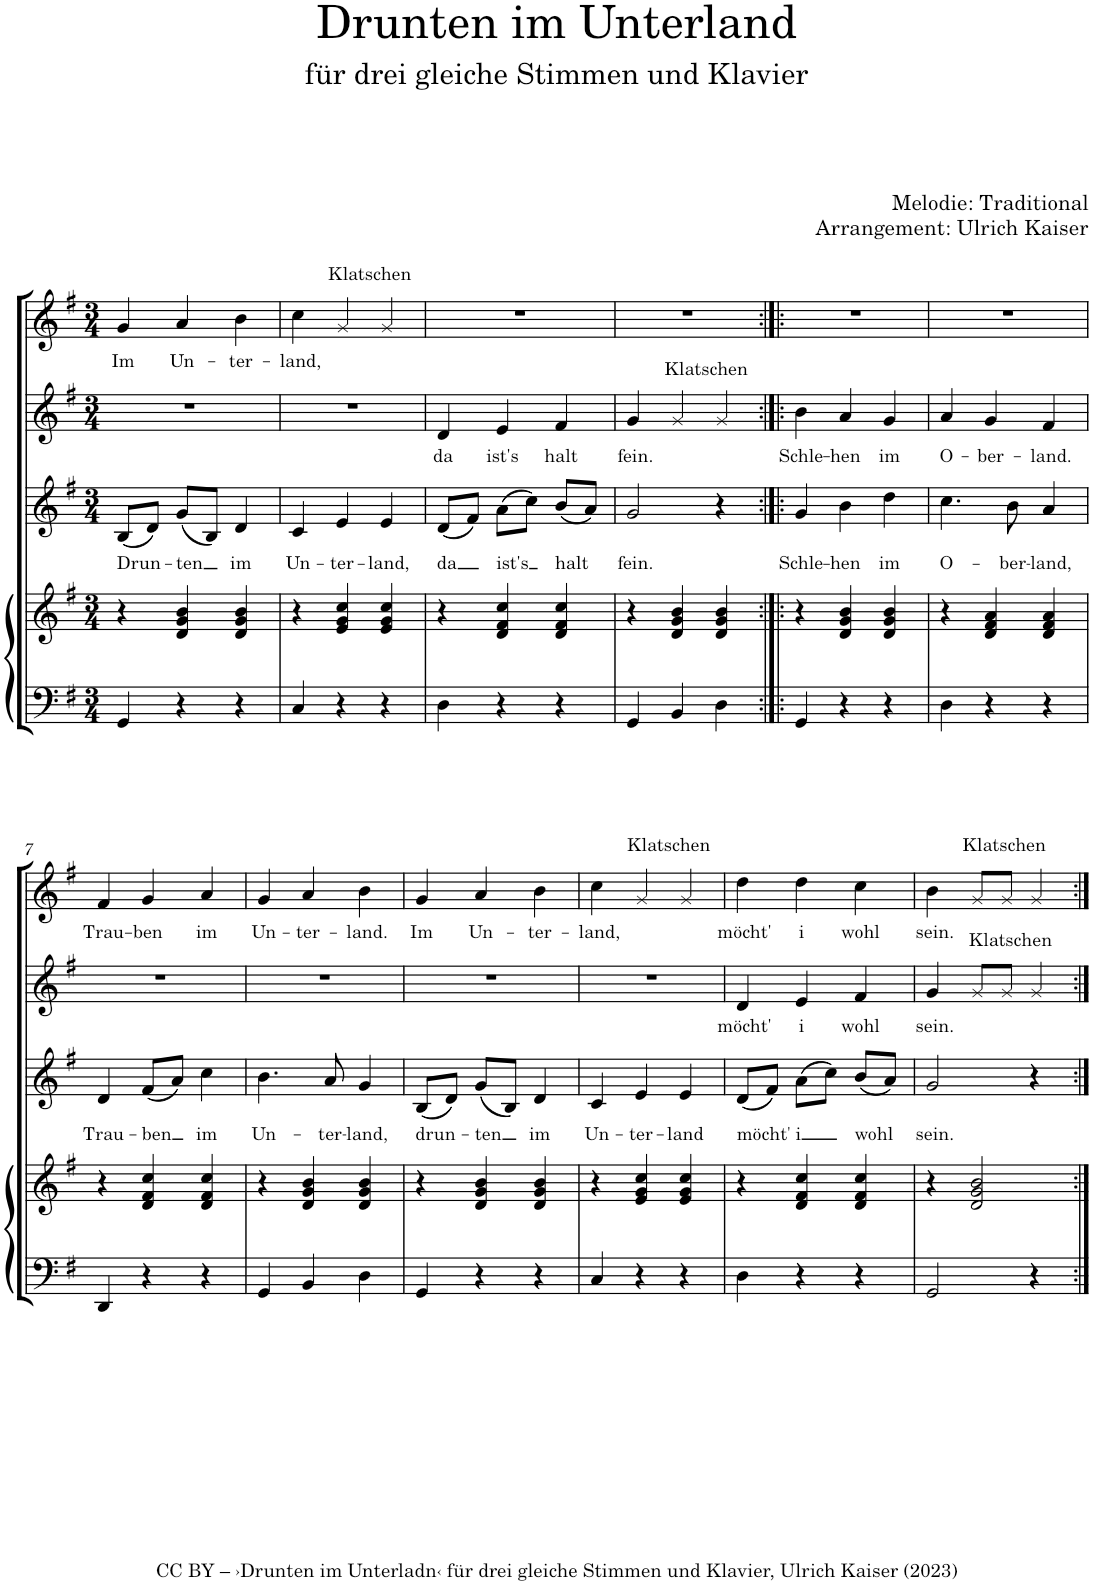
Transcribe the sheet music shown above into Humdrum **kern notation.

**kern	**kern	**kern	**text	**kern	**text	**kern	**text
*part4	*part4	*part3	*part3	*part2	*part2	*part1	*part1
*staff5	*staff4	*staff3	*staff3	*staff2	*staff2	*staff1	*staff1
*I"Klavier	*	*I"Stimme 3	*	*I"Stimme 2	*	*I"Stimme 1	*
*clefF4	*clefG2	*clefG2	*	*clefG2	*	*clefG2	*
*k[f#]	*k[f#]	*k[f#]	*	*k[f#]	*	*k[f#]	*
*M3/4	*M3/4	*M3/4	*	*M3/4	*	*M3/4	*
=1	=1	=1	=1	=1	=1	=1	=1
!	!	!	!LO:LY:b	!	!	!	!LO:LY:b
4GG/	4r	(8B/L	Drun-	2.r	.	4g/	Im
.	.	8d/J)	.	.	.	.	.
!	!	!	!LO:LY:b	!	!	!	!LO:LY:b
4r	4d/ 4g/ 4b/	(8g/L	-ten	.	.	4a/	Un-
.	.	8B/J)	.	.	.	.	.
!	!	!	!LO:LY:b	!	!	!	!LO:LY:b
4r	4d/ 4g/ 4b/	4d/	im	.	.	4b\	-ter-
=2	=2	=2	=2	=2	=2	=2	=2
!	!	!	!LO:LY:b	!	!	!	!LO:LY:b
4C/	4r	4c/	Un-	2.r	.	4cc\	-land,
!	!	!	!	!	!	!LO:TX:a:t=Klatschen	!
!	!	!	!LO:LY:b	!	!	!	!
4r	4e/ 4g/ 4cc/	4e/	-ter-	.	.	4g/	.
!	!	!	!LO:LY:b	!	!	!	!
4r	4e/ 4g/ 4cc/	4e/	-land,	.	.	4g/	.
=3	=3	=3	=3	=3	=3	=3	=3
!	!	!	!LO:LY:b	!	!LO:LY:b	!	!
4D\	4r	(8d/L	da	4d/	da	2.r	.
.	.	8f#/J)	.	.	.	.	.
!	!	!	!LO:LY:b	!	!LO:LY:b	!	!
4r	4d/ 4f#/ 4cc/	(8a\L	ist's	4e/	ist's	.	.
.	.	8cc\J)	.	.	.	.	.
!	!	!	!LO:LY:b	!	!LO:LY:b	!	!
4r	4d/ 4f#/ 4cc/	(8b/L	halt	4f#/	halt	.	.
.	.	8a/J)	.	.	.	.	.
=4	=4	=4	=4	=4	=4	=4	=4
!	!	!	!LO:LY:b	!	!LO:LY:b	!	!
4GG/	4r	2g/	fein.	4g/	fein.	2.r	.
!	!	!	!	!LO:TX:a:t=Klatschen	!	!	!
4BB/	4d/ 4g/ 4b/	.	.	4g/	.	.	.
4D\	4d/ 4g/ 4b/	4r	.	4g/	.	.	.
=5:|!|:	=5:|!|:	=5:|!|:	=5:|!|:	=5:|!|:	=5:|!|:	=5:|!|:	=5:|!|:
!	!	!	!LO:LY:b	!	!LO:LY:b	!	!
4GG/	4r	4g/	Schle-	4b\	Schle-	2.r	.
!	!	!	!LO:LY:b	!	!LO:LY:b	!	!
4r	4d/ 4g/ 4b/	4b\	-hen	4a/	-hen	.	.
!	!	!	!LO:LY:b	!	!LO:LY:b	!	!
4r	4d/ 4g/ 4b/	4dd\	im	4g/	im	.	.
=6	=6	=6	=6	=6	=6	=6	=6
!	!	!	!LO:LY:b	!	!LO:LY:b	!	!
4D\	4r	4.cc\	O-	4a/	O-	2.r	.
!	!	!	!	!	!LO:LY:b	!	!
4r	4d/ 4f#/ 4a/	.	.	4g/	-ber-	.	.
!	!	!	!LO:LY:b	!	!	!	!
.	.	8b\	-ber-	.	.	.	.
!	!	!	!LO:LY:b	!	!LO:LY:b	!	!
4r	4d/ 4f#/ 4a/	4a/	-land,	4f#/	-land.	.	.
!!LO:LB:g=z
=7	=7	=7	=7	=7	=7	=7	=7
!	!	!	!LO:LY:b	!	!	!	!LO:LY:b
4DD/	4r	4d/	Trau-	2.r	.	4f#/	Trau-
!	!	!	!LO:LY:b	!	!	!	!LO:LY:b
4r	4d/ 4f#/ 4cc/	(8f#/L	-ben	.	.	4g/	-ben
.	.	8a/J)	.	.	.	.	.
!	!	!	!LO:LY:b	!	!	!	!LO:LY:b
4r	4d/ 4f#/ 4cc/	4cc\	im	.	.	4a/	im
=8	=8	=8	=8	=8	=8	=8	=8
!	!	!	!LO:LY:b	!	!	!	!LO:LY:b
4GG/	4r	4.b\	Un-	2.r	.	4g/	Un-
!	!	!	!	!	!	!	!LO:LY:b
4BB/	4d/ 4g/ 4b/	.	.	.	.	4a/	-ter-
!	!	!	!LO:LY:b	!	!	!	!
.	.	8a/	-ter-	.	.	.	.
!	!	!	!LO:LY:b	!	!	!	!LO:LY:b
4D\	4d/ 4g/ 4b/	4g/	-land,	.	.	4b\	-land.
=9	=9	=9	=9	=9	=9	=9	=9
!	!	!	!LO:LY:b	!	!	!	!LO:LY:b
4GG/	4r	(8B/L	drun-	2.r	.	4g/	Im
.	.	8d/J)	.	.	.	.	.
!	!	!	!LO:LY:b	!	!	!	!LO:LY:b
4r	4d/ 4g/ 4b/	(8g/L	-ten	.	.	4a/	Un-
.	.	8B/J)	.	.	.	.	.
!	!	!	!LO:LY:b	!	!	!	!LO:LY:b
4r	4d/ 4g/ 4b/	4d/	im	.	.	4b\	-ter-
=10	=10	=10	=10	=10	=10	=10	=10
!	!	!	!LO:LY:b	!	!	!	!LO:LY:b
4C/	4r	4c/	Un-	2.r	.	4cc\	-land,
!	!	!	!	!	!	!LO:TX:a:t=Klatschen	!
!	!	!	!LO:LY:b	!	!	!	!
4r	4e/ 4g/ 4cc/	4e/	-ter-	.	.	4g/	.
!	!	!	!LO:LY:b	!	!	!	!
4r	4e/ 4g/ 4cc/	4e/	-land	.	.	4g/	.
=11	=11	=11	=11	=11	=11	=11	=11
!	!	!	!LO:LY:b	!	!LO:LY:b	!	!LO:LY:b
4D\	4r	(8d/L	möcht'	4d/	möcht'	4dd\	möcht'
.	.	8f#/J)	.	.	.	.	.
!	!	!	!LO:LY:b	!	!LO:LY:b	!	!LO:LY:b
4r	4d/ 4f#/ 4cc/	(8a\L	i	4e/	i	4dd\	i
.	.	8cc\J)	.	.	.	.	.
!	!	!	!LO:LY:b	!	!LO:LY:b	!	!LO:LY:b
4r	4d/ 4f#/ 4cc/	(8b/L	wohl	4f#/	wohl	4cc\	wohl
.	.	8a/J)	.	.	.	.	.
=12	=12	=12	=12	=12	=12	=12	=12
!	!	!	!LO:LY:b	!	!LO:LY:b	!	!LO:LY:b
2GG/	4r	2g/	sein.	4g/	sein.	4b\	sein.
!	!	!	!	!	!	!LO:TX:a:t=Klatschen	!
!	!	!	!	!LO:TX:a:t=Klatschen	!	!	!
.	2d/ 2g/ 2b/	.	.	8g/L	.	8g/L	.
.	.	.	.	8g/J	.	8g/J	.
4r	.	4r	.	4g/	.	4g/	.
=:|!	=:|!	=:|!	=:|!	=:|!	=:|!	=:|!	=:|!
*-	*-	*-	*-	*-	*-	*-	*-
